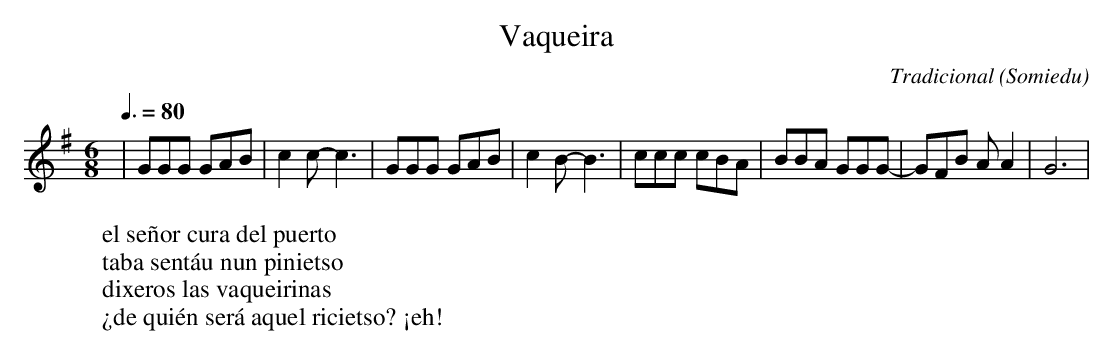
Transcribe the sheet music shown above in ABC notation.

X:1
T:Vaqueira
C:Tradicional
O:Somiedu
M:6/8
L:1/8
Q:3/8=80
W:el señor cura del puerto
W:taba sentáu nun pinietso
W:dixeros las vaqueirinas
W:¿de quién será aquel ricietso? ¡eh!
K:G
|GGG GAB|c2 c-c3|GGG GAB|c2 B-B3|ccc cBA|BBA GGG-|GFB A A2|G6|
